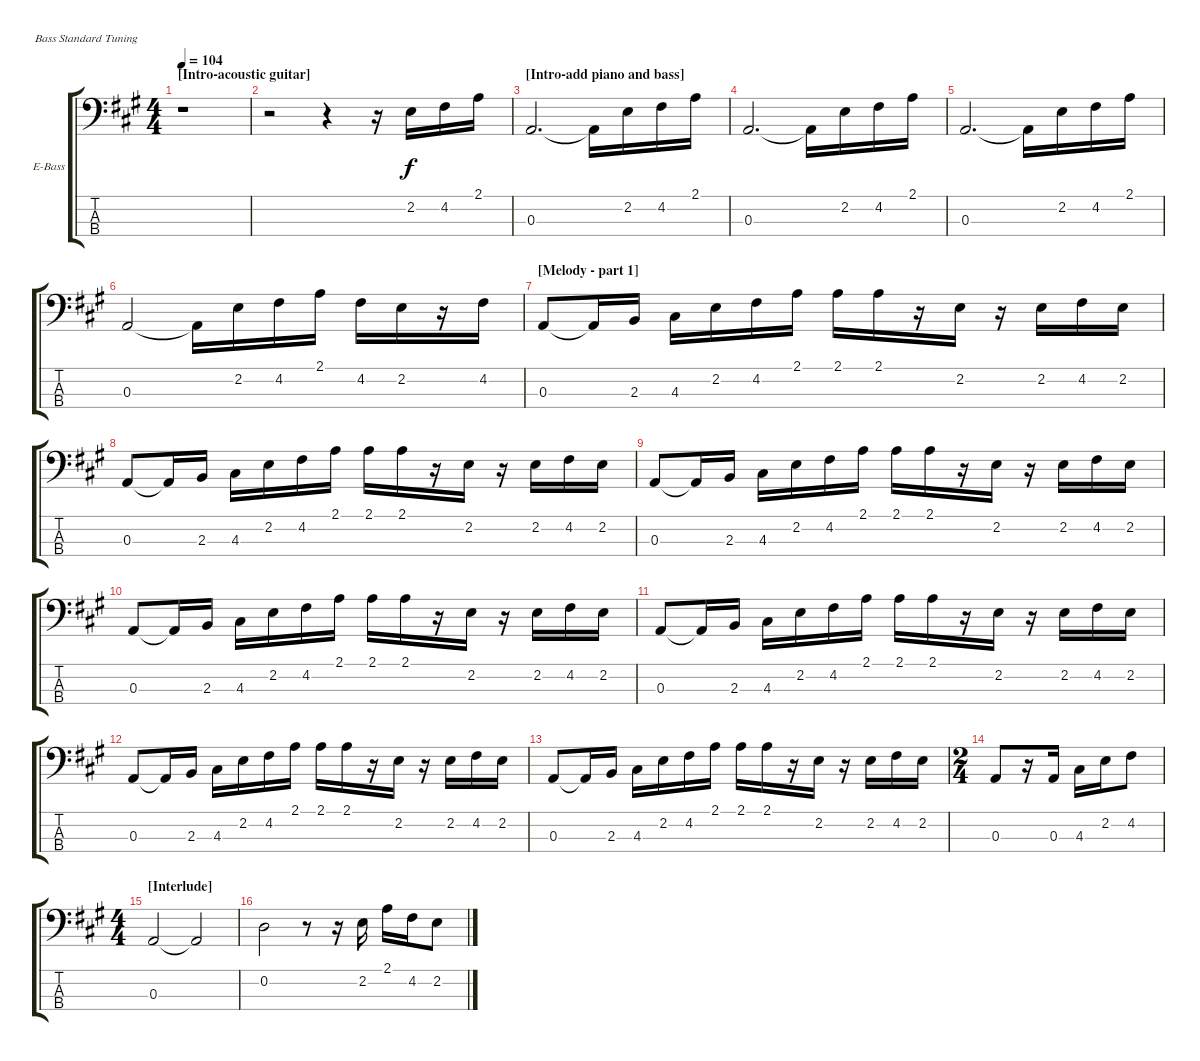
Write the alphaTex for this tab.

\bracketExtendMode groupsimilarinstruments
\firstSystemTrackNameOrientation horizontal
\otherSystemsTrackNameOrientation horizontal
\track ("Bass" "E-Bass") {instrument electricbassfinger}
\staff {score tabs}
\tuning (G2 D2 A1 E1)
\ts (4 4)
\beaming (8 2 2 2 2)
\section ("" "[Intro-acoustic guitar]")
\tempo 104
\clef f4
\ks a
r.1{dy f instrument electricbassfinger} |
r.2 r.4 r.16 2.2.16 4.2.16 2.1.16 |
\section ("" "[Intro-add piano and bass]")
0.3.2{d} 0.3{t}.16 2.2.16 4.2.16 2.1.16 |
0.3.2{d} 0.3{t}.16 2.2.16 4.2.16 2.1.16 |
0.3.2{d} 0.3{t}.16 2.2.16 4.2.16 2.1.16 |
0.3.2 0.3{t}.16 2.2.16 4.2.16 2.1.16 4.2.16 2.2.16 r.16 4.2.16 |
\section ("" "[Melody - part 1]")
0.3.8 0.3{t}.16 2.3.16 4.3.16 2.2.16 4.2.16 2.1.16 2.1.16 2.1.16 r.16 2.2.16 r.16 2.2.16 4.2.16 2.2.16 |
0.3.8 0.3{t}.16 2.3.16 4.3.16 2.2.16 4.2.16 2.1.16 2.1.16 2.1.16 r.16 2.2.16 r.16 2.2.16 4.2.16 2.2.16 |
0.3.8 0.3{t}.16 2.3.16 4.3.16 2.2.16 4.2.16 2.1.16 2.1.16 2.1.16 r.16 2.2.16 r.16 2.2.16 4.2.16 2.2.16 |
0.3.8 0.3{t}.16 2.3.16 4.3.16 2.2.16 4.2.16 2.1.16 2.1.16 2.1.16 r.16 2.2.16 r.16 2.2.16 4.2.16 2.2.16 |
0.3.8 0.3{t}.16 2.3.16 4.3.16 2.2.16 4.2.16 2.1.16 2.1.16 2.1.16 r.16 2.2.16 r.16 2.2.16 4.2.16 2.2.16 |
0.3.8 0.3{t}.16 2.3.16 4.3.16 2.2.16 4.2.16 2.1.16 2.1.16 2.1.16 r.16 2.2.16 r.16 2.2.16 4.2.16 2.2.16 |
0.3.8 0.3{t}.16 2.3.16 4.3.16 2.2.16 4.2.16 2.1.16 2.1.16 2.1.16 r.16 2.2.16 r.16 2.2.16 4.2.16 2.2.16 |
\ts (2 4)
0.3.8 r.16 0.3.16 4.3.16 2.2.16 4.2.8 |
\ts (4 4)
\section ("" "[Interlude] ")
0.3.2 0.3{t}.2 |
0.2.2 r.8 r.16 2.2.16 2.1.16 4.2.16 2.2.8
